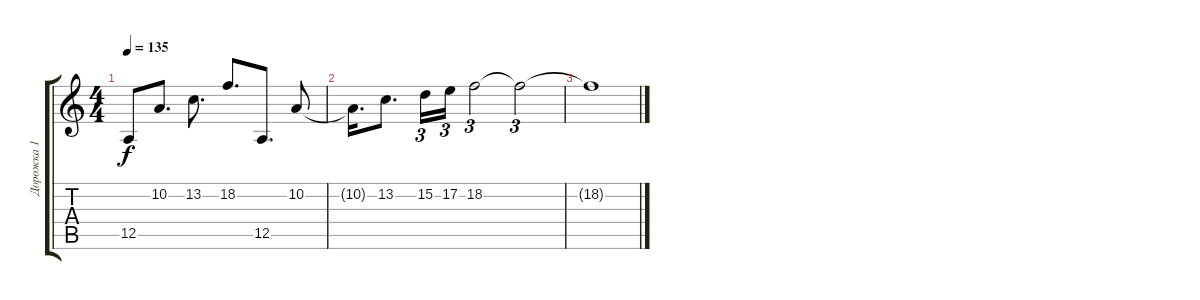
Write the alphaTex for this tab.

\track ("Дорожка 1" "Дорожка 1") {instrument vibraphone}
\staff {score tabs}
\tuning (E4 B3 G3 D3 A2 E2) {hide}
\ts (4 4)
\tempo 135
\clef g2
\ks c
12.5{t}.8{dy f} 10.2.8{d} 13.2.8{d} 18.2.8{d} 12.5.8{d} 10.2.8 |
10.2{t}.16{d} 13.2.8{d} 15.2.16{tu (3 2)} 17.2.16{tu (3 2)} 18.2.2{tu (3 2)} 18.2{t}.2{tu (3 2)} |
18.2{t}.1{volume 7}
